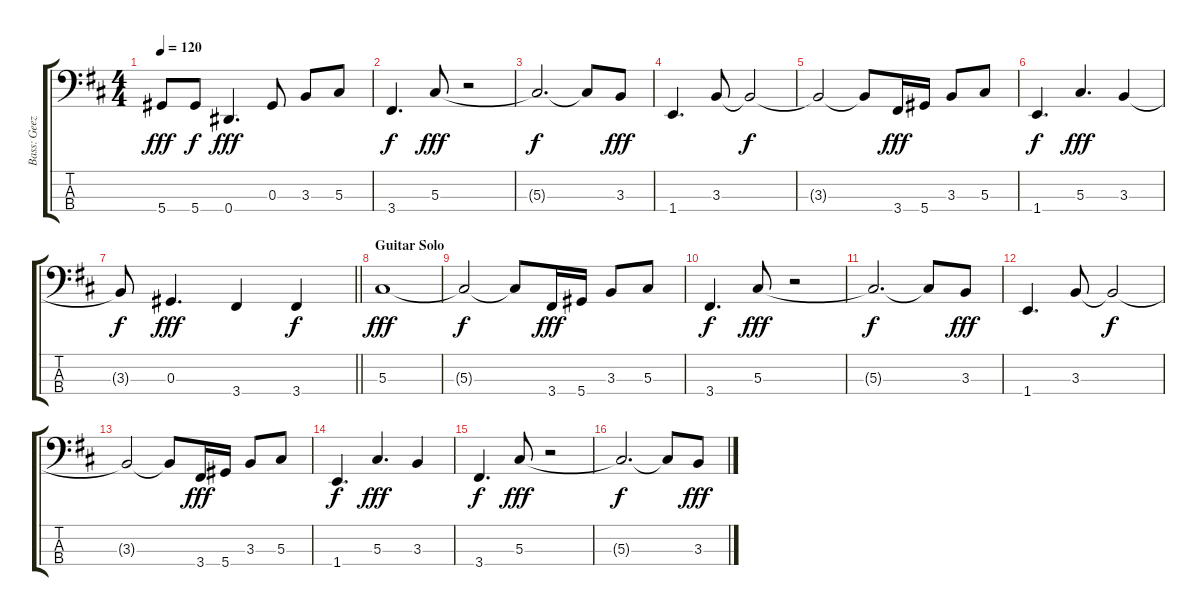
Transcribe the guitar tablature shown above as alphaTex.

\track ("Bass: Geezer" "Bass: Geez") {instrument electricbassfinger}
\staff {score tabs}
\tuning (Gb2 Db2 Ab1 Eb1) {hide}
\ts (4 4)
\tempo 120
\clef f4
\ks d
5.4.8{dy fff} 5.4.8{dy f} 0.4.4{d dy fff} 0.3.8 3.3.8 5.3.8 |
3.4.4{d dy f} 5.3.8{dy fff} r.2 |
5.3{t}.2{d dy f} 5.3{t}.8 3.3.8{dy fff} |
1.4.4{d} 3.3.8 3.3{t}.2{dy f} |
3.3{t}.2 3.3{t}.8 3.4.16{dy fff} 5.4.16 3.3.8 5.3.8 |
1.4.4{d dy f} 5.3.4{d dy fff} 3.3.4 |
\barLineRight lightlight
3.3{t}.8{dy f} 0.3.4{d dy fff} 3.4.4 3.4.4{dy f} |
\section ("" "Guitar Solo")
5.3.1{dy fff} |
5.3{t}.2{dy f} 5.3{t}.8 3.4.16{dy fff} 5.4.16 3.3.8 5.3.8 |
3.4.4{d dy f} 5.3.8{dy fff} r.2 |
5.3{t}.2{d dy f} 5.3{t}.8 3.3.8{dy fff} |
1.4.4{d} 3.3.8 3.3{t}.2{dy f} |
3.3{t}.2 3.3{t}.8 3.4.16{dy fff} 5.4.16 3.3.8 5.3.8 |
1.4.4{d dy f} 5.3.4{d dy fff} 3.3.4 |
3.4.4{d dy f} 5.3.8{dy fff} r.2 |
5.3{t}.2{d dy f} 5.3{t}.8 3.3.8{dy fff}
